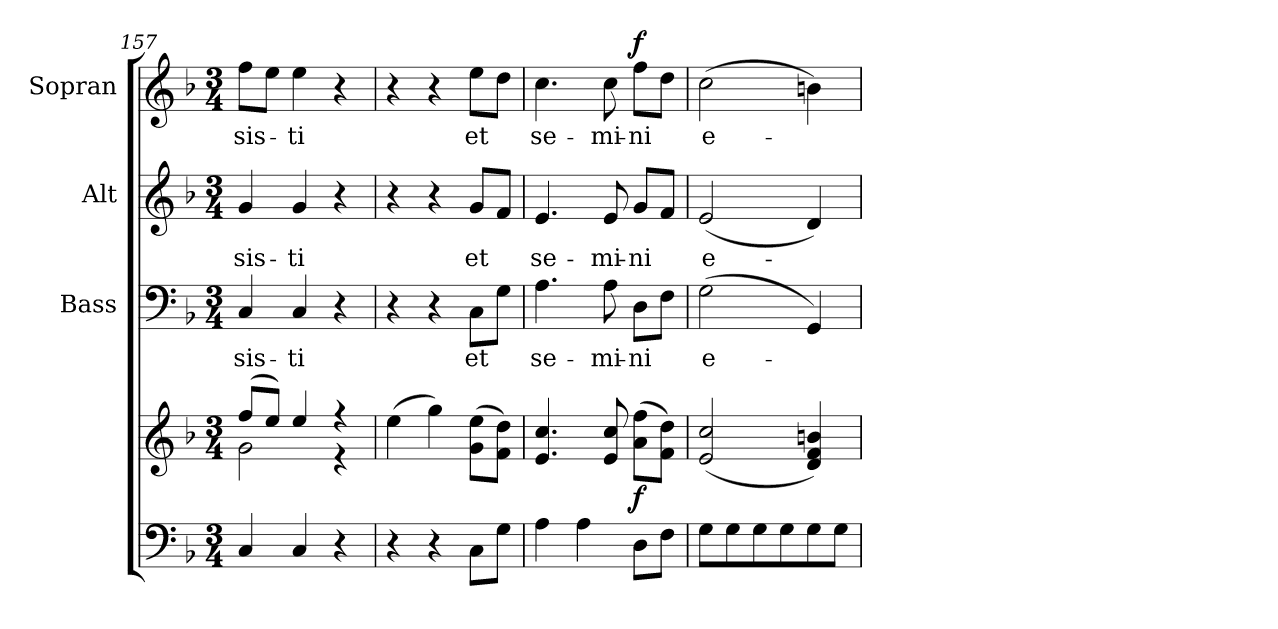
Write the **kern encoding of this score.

**kern	**kern	**dynam	**kern	**text	**kern	**text	**kern	**text	**dynam
*part4	*part4	*part4	*part3	*part3	*part2	*part2	*part1	*part1	*part1
*staff5	*staff4	*staff4/5	*staff3	*staff3	*staff2	*staff2	*staff1	*staff1	*staff1
*	*	*	*I"Bass	*	*I"Alt	*	*I"Sopran	*	*
*	*	*	*I'B.	*	*I'A.	*	*I'S.	*	*
*clefF4	*clefG2	*	*clefF4	*	*clefG2	*	*clefG2	*	*
*k[b-]	*k[b-]	*	*k[b-]	*	*k[b-]	*	*k[b-]	*	*
*F:	*F:	*	*F:	*	*F:	*	*F:	*	*
*M3/4	*M3/4	*	*M3/4	*	*M3/4	*	*M3/4	*	*
=157	=157	=157	=157	=157	=157	=157	=157	=157	=157
*	*^	*	*	*	*	*	*	*	*
!	!	!	!	!	!LO:LY:b	!	!LO:LY:b	!	!LO:LY:b	!
4C/	(>8ff/L	2g\	.	4C/	-sis-	4g/	-sis-	8ff\L	-sis-	.
.	8ee/J)	.	.	.	.	.	.	8ee\J	.	.
!	!	!	!	!	!LO:LY:b	!	!LO:LY:b	!	!LO:LY:b	!
4C/	4ee/	.	.	4C/	-ti	4g/	-ti	4ee\	-ti	.
4r	4r	4r	.	4r	.	4r	.	4r	.	.
*	*v	*v	*	*	*	*	*	*	*	*
=158	=158	=158	=158	=158	=158	=158	=158	=158	=158
4r	(>4ee\	.	4r	.	4r	.	4r	.	.
4r	4gg\)	.	4r	.	4r	.	4r	.	.
!	!	!	!	!LO:LY:b	!	!LO:LY:b	!	!LO:LY:b	!
8C\L	(>8g\ 8ee\L	.	8C\L	et	8g/L	et	8ee\L	et	.
8G\J	8f\ 8dd\J)	.	8G\J	.	8f/J	.	8dd\J	.	.
!!LO:LB:g=z
=159	=159	=159	=159	=159	=159	=159	=159	=159	=159
!	!	!	!	!LO:LY:b	!	!LO:LY:b	!	!LO:LY:b	!
4A\	4.e/ 4.cc/	.	4.A\	se-	4.e/	se-	4.cc\	se-	.
4A\	.	.	.	.	.	.	.	.	.
!	!	!	!	!LO:LY:b	!	!LO:LY:b	!	!LO:LY:b	!
.	8e/ 8cc/	.	8A\	-mi-	8e/	-mi-	8cc\	-mi-	.
!	!	!LO:DY:b	!	!LO:LY:b	!	!LO:LY:b	!	!LO:LY:b	!LO:DY:a
8D\L	(>8a\ 8ff\L	f	8D\L	-ni	8g/L	-ni	8ff\L	-ni	f
8F\J	8f\ 8dd\J)	.	8F\J	.	8f/J	.	8dd\J	.	.
=160	=160	=160	=160	=160	=160	=160	=160	=160	=160
!	!	!	!	!LO:LY:b	!	!LO:LY:b	!	!LO:LY:b	!
8G\L	(<2e/ 2cc/	.	(>2G\	e-	(<2e/	e-	(>2cc\	e-	.
8G\	.	.	.	.	.	.	.	.	.
8G\	.	.	.	.	.	.	.	.	.
8G\	.	.	.	.	.	.	.	.	.
8G\	4d/ 4f/ 4bn/)	.	4GG/)	.	4d/)	.	4bn\)	.	.
8G\J	.	.	.	.	.	.	.	.	.
=	=	=	=	=	=	=	=	=	=
*-	*-	*-	*-	*-	*-	*-	*-	*-	*-
